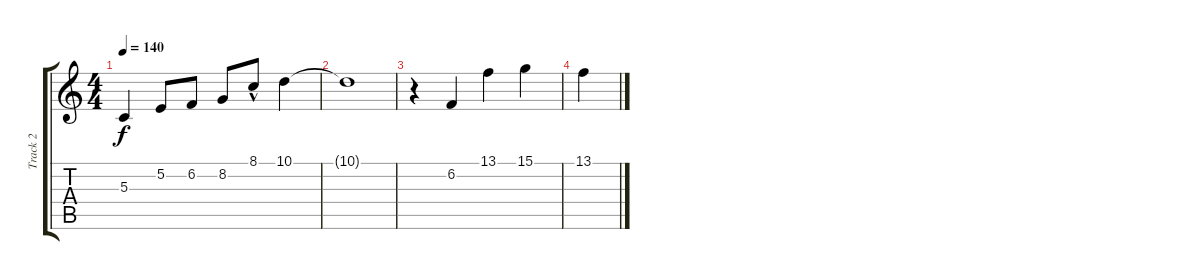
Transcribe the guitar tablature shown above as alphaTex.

\track ("Track 2" "Track 2") {instrument stringensemble1}
\staff {score tabs}
\tuning (E4 B3 G3 D3 A2 E2) {hide}
\ts (4 4)
\tempo 140
\clef g2
\ks c
5.3{t}.4{dy f} 5.2.8 6.2.8 8.2.8 8.1{hac}.8 10.1.4 |
10.1{t}.1 |
r.4 6.2.4 13.1.4 15.1.4 |
13.1.4
